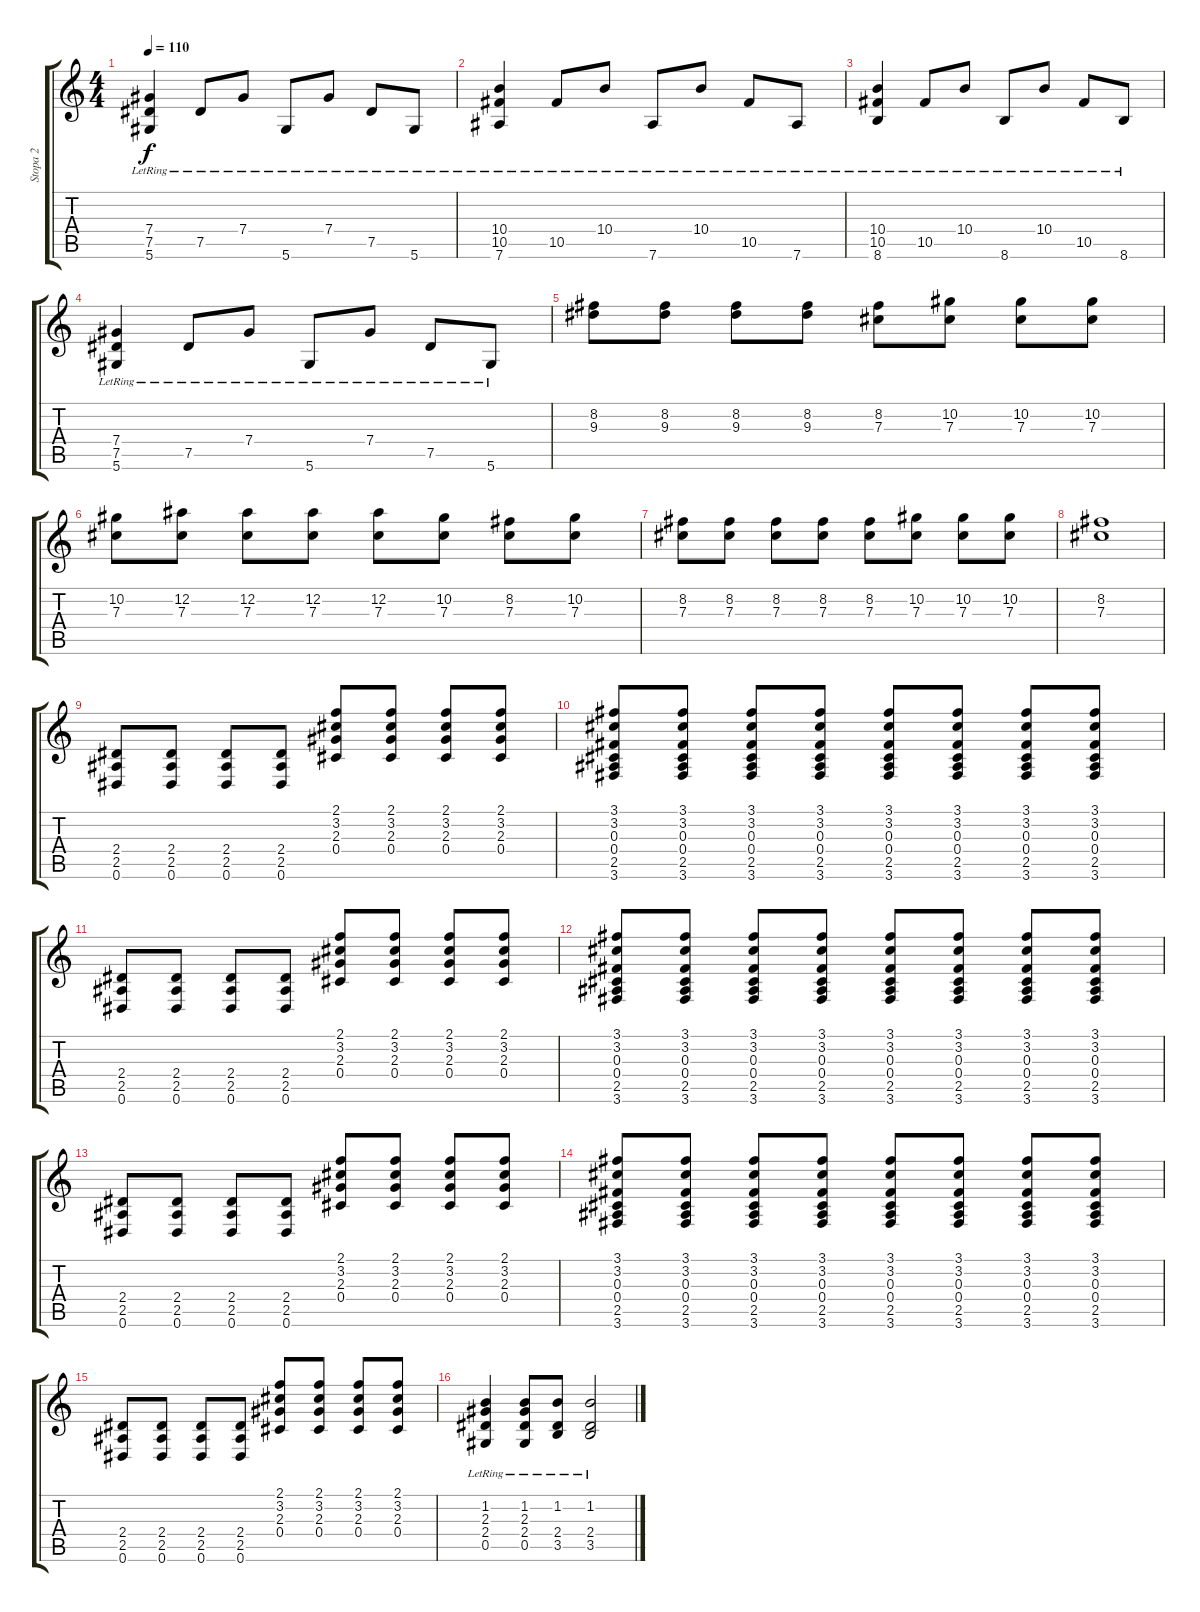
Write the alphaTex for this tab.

\track ("Stopa 2" "Stopa 2") {instrument electricguitarjazz}
\staff {score tabs}
\tuning (Eb4 Bb3 Gb3 Db3 Ab2 Eb2) {hide}
\ts (4 4)
\tempo 110
\clef g2
\ks c
(7.4{lr} 7.5{lr} 5.6{lr}).4{dy f} 7.5{lr}.8 7.4{lr}.8 5.6{lr}.8 7.4{lr}.8 7.5{lr}.8 5.6{lr}.8 |
(10.4{lr} 10.5{lr} 7.6{lr}).4 10.5{lr}.8 10.4{lr}.8 7.6{lr}.8 10.4{lr}.8 10.5{lr}.8 7.6{lr}.8 |
(10.4{lr} 10.5{lr} 8.6{lr}).4 10.5{lr}.8 10.4{lr}.8 8.6{lr}.8 10.4{lr}.8 10.5{lr}.8 8.6{lr}.8 |
(7.4{lr} 7.5{lr} 5.6{lr}).4 7.5{lr}.8 7.4{lr}.8 5.6{lr}.8 7.4{lr}.8 7.5{lr}.8 5.6{lr}.8 |
(8.2 9.3).8 (8.2 9.3).8 (8.2 9.3).8 (8.2 9.3).8 (8.2 7.3).8 (10.2 7.3).8 (10.2 7.3).8 (10.2 7.3).8 |
(10.2 7.3).8 (12.2 7.3).8 (12.2 7.3).8 (12.2 7.3).8 (12.2 7.3).8 (10.2 7.3).8 (8.2 7.3).8 (10.2 7.3).8 |
(8.2 7.3).8 (8.2 7.3).8 (8.2 7.3).8 (8.2 7.3).8 (8.2 7.3).8 (10.2 7.3).8 (10.2 7.3).8 (10.2 7.3).8 |
(8.2 7.3).1 |
(2.4 2.5 0.6).8 (2.4 2.5 0.6).8 (2.4 2.5 0.6).8 (2.4 2.5 0.6).8 (2.1 3.2 2.3 0.4).8 (2.1 3.2 2.3 0.4).8 (2.1 3.2 2.3 0.4).8 (2.1 3.2 2.3 0.4).8 |
(3.1 3.2 0.3 0.4 2.5 3.6).8 (3.1 3.2 0.3 0.4 2.5 3.6).8 (3.1 3.2 0.3 0.4 2.5 3.6).8 (3.1 3.2 0.3 0.4 2.5 3.6).8 (3.1 3.2 0.3 0.4 2.5 3.6).8 (3.1 3.2 0.3 0.4 2.5 3.6).8 (3.1 3.2 0.3 0.4 2.5 3.6).8 (3.1 3.2 0.3 0.4 2.5 3.6).8 |
(2.4 2.5 0.6).8 (2.4 2.5 0.6).8 (2.4 2.5 0.6).8 (2.4 2.5 0.6).8 (2.1 3.2 2.3 0.4).8 (2.1 3.2 2.3 0.4).8 (2.1 3.2 2.3 0.4).8 (2.1 3.2 2.3 0.4).8 |
(3.1 3.2 0.3 0.4 2.5 3.6).8 (3.1 3.2 0.3 0.4 2.5 3.6).8 (3.1 3.2 0.3 0.4 2.5 3.6).8 (3.1 3.2 0.3 0.4 2.5 3.6).8 (3.1 3.2 0.3 0.4 2.5 3.6).8 (3.1 3.2 0.3 0.4 2.5 3.6).8 (3.1 3.2 0.3 0.4 2.5 3.6).8 (3.1 3.2 0.3 0.4 2.5 3.6).8 |
(2.4 2.5 0.6).8 (2.4 2.5 0.6).8 (2.4 2.5 0.6).8 (2.4 2.5 0.6).8 (2.1 3.2 2.3 0.4).8 (2.1 3.2 2.3 0.4).8 (2.1 3.2 2.3 0.4).8 (2.1 3.2 2.3 0.4).8 |
(3.1 3.2 0.3 0.4 2.5 3.6).8 (3.1 3.2 0.3 0.4 2.5 3.6).8 (3.1 3.2 0.3 0.4 2.5 3.6).8 (3.1 3.2 0.3 0.4 2.5 3.6).8 (3.1 3.2 0.3 0.4 2.5 3.6).8 (3.1 3.2 0.3 0.4 2.5 3.6).8 (3.1 3.2 0.3 0.4 2.5 3.6).8 (3.1 3.2 0.3 0.4 2.5 3.6).8 |
(2.4 2.5 0.6).8 (2.4 2.5 0.6).8 (2.4 2.5 0.6).8 (2.4 2.5 0.6).8 (2.1 3.2 2.3 0.4).8 (2.1 3.2 2.3 0.4).8 (2.1 3.2 2.3 0.4).8 (2.1 3.2 2.3 0.4).8 |
(1.2{lr} 2.3{lr} 2.4{lr} 0.5{lr}).4 (1.2{lr} 2.3{lr} 2.4{lr} 0.5{lr}).8 (1.2{lr} 2.4{lr} 3.5{lr}).8 (1.2{lr} 2.4{lr} 3.5{lr}).2
